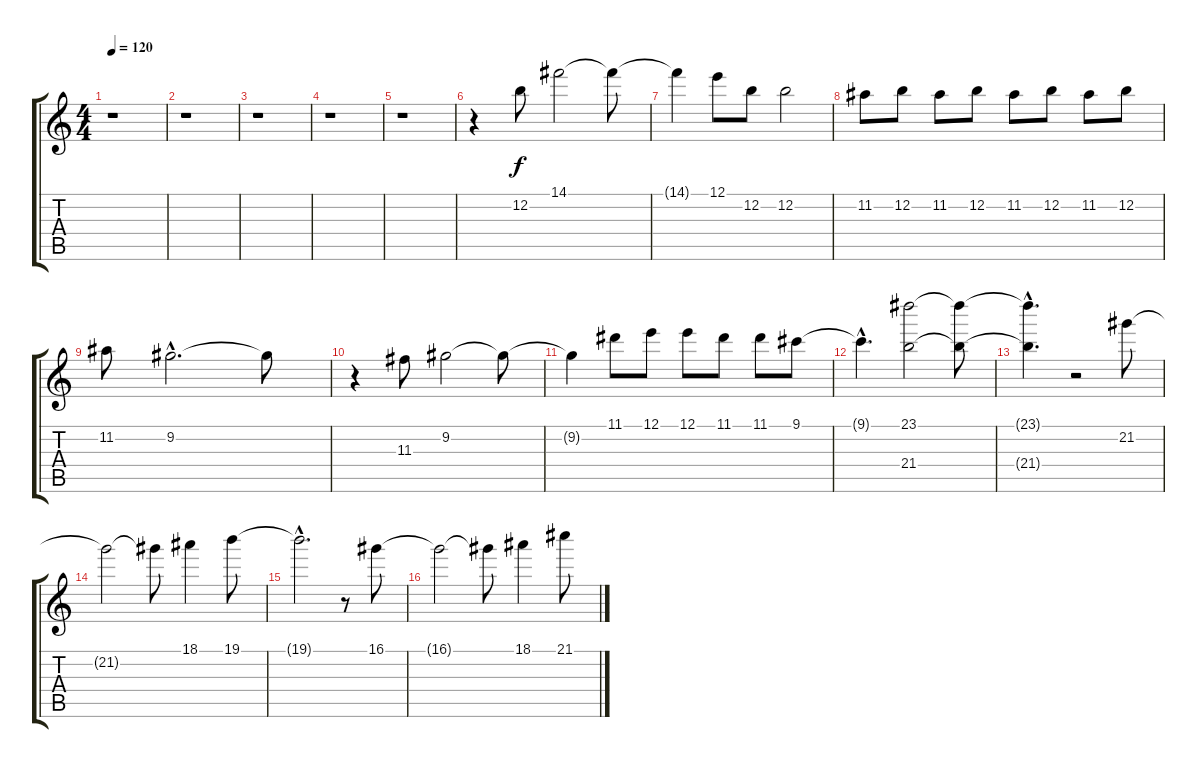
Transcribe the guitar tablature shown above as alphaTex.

\track "" {instrument overdrivenguitar}
\staff {score tabs}
\tuning (E4 B3 G3 D3 A2 E2) {hide}
\ts (4 4)
\tempo 120
\clef g2
\ks c
r.1{dy f instrument overdrivenguitar} |
r.1 |
r.1 |
r.1 |
r.1 |
r.4 12.2.8 14.1.2 14.1{t}.8 |
14.1{t}.4 12.1.8 12.2.8 12.2.2 |
11.2.8 12.2.8 11.2.8 12.2.8 11.2.8 12.2.8 11.2.8 12.2.8 |
11.2.8 9.2{hac}.2{d} 9.2{t}.8 |
r.4 11.3.8 9.2.2 9.2{t}.8 |
9.2{t}.4 11.1.8 12.1.8 12.1.8 11.1.8 11.1.8 9.1.8 |
9.1{hac t}.4{d} (23.1 21.4).2 (23.1{t} 21.4{t}).8 |
(23.1{hac t} 21.4{t}).4{d} r.2 21.2.8 |
21.2{t}.2 21.2{t}.8 18.1.4 19.1.8 |
19.1{hac t}.2{d} r.8 16.1.8 |
16.1{t}.2 16.1{t}.8 18.1.4 21.1.8
